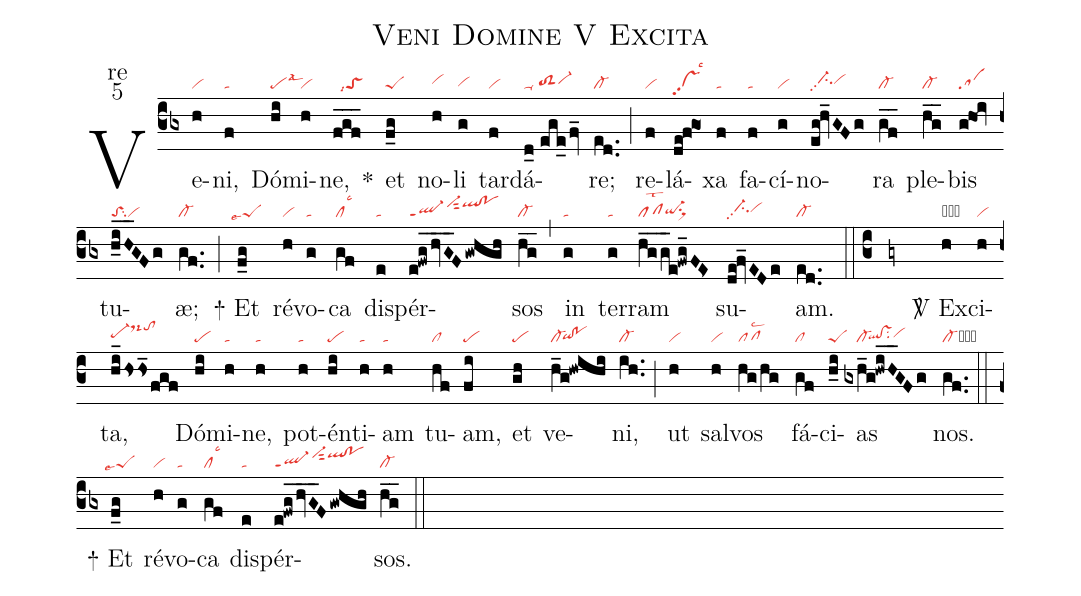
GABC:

name:Veni Domine V Excita;
office-part:re;
mode:5;
nabc-lines:1;
%%
(cb3) Ve(h|vi)ni,(f|ta) Dó(hi|pelsal3)mi(h|vi)ne,(fgf___|//toSlsi7) <sp>*</sp>() et(f_g|peS) no(h|vihh)li(g|vihg) tar(f|vi)dá(d_0//ege_/fv_|ta-/toS2hgvi-hh)re;(ed..|cl-) (;) re(f|vi)lá(de!fgO1|vshgpp2lsc3)xa(f|ta) fa(f|ta)cí(g|vi)no(eg!hv_GFg|//ci-hhpp2vihh)ra(gf__|cl-) ple(hg__|cl-)bis(g@hoi|sa) tu(hiH___GFg|toSsu2vi)æ;(gf..|cl-) (;) <sp>+</sp> Et(f_g|``peSlse7) ré(h|vi)vo(g|ta)ca(gf|cllsc3) dis(e|ta)pér(e!fwg_/hvG__F/gwhgh|ql-ppt1vi-hjsut2qlhj!pohj)sos(hg__|cl-) (,) in(g|ta) ter(g|ta)ram(hg__g_e!fwg_FE>|pflst2qi-hgsu1sux1) su(de!fv_EDe|//ci-hhpp2vihh)am.(ed..|cl-) (::c3)(gy)

<sp>V/</sp> Ex(h|obvi)ci(h|vi)ta,(hi_/hshs_fgf|pe-hhds-hktohk) Dó(hi|pe)mi(h|ta)ne,(h|ta) pot(h|ta)én(hi|pe)ti(h|ta)am(h|ta) tu(hf|cl)am,(fi|pe) et(gh|pe) ve(h_g!hwihi|cl-`qihg!pohg)ni,(ih..|cl-) (;) ut(h|vi) sal(h|vi)vos(hg/hg|pflsc2) fá(gf|cl)ci(h_i|peS)as(gxh_g!hwiH__GFg|////cl-`qlhg!vshgsu2vihh) nos.(gf..|cl-cb) (::cb3)
<sp>+</sp> Et(f_g|``peSlse7) ré(h|vi)vo(g|ta)ca(gf|cllsc3) dis(e|ta)pér(e!fwg_/hvG__F/gwhgh|ql-ppt1vi-hjsut2qlhj!pohj)sos.(hg__|cl-) (::)
